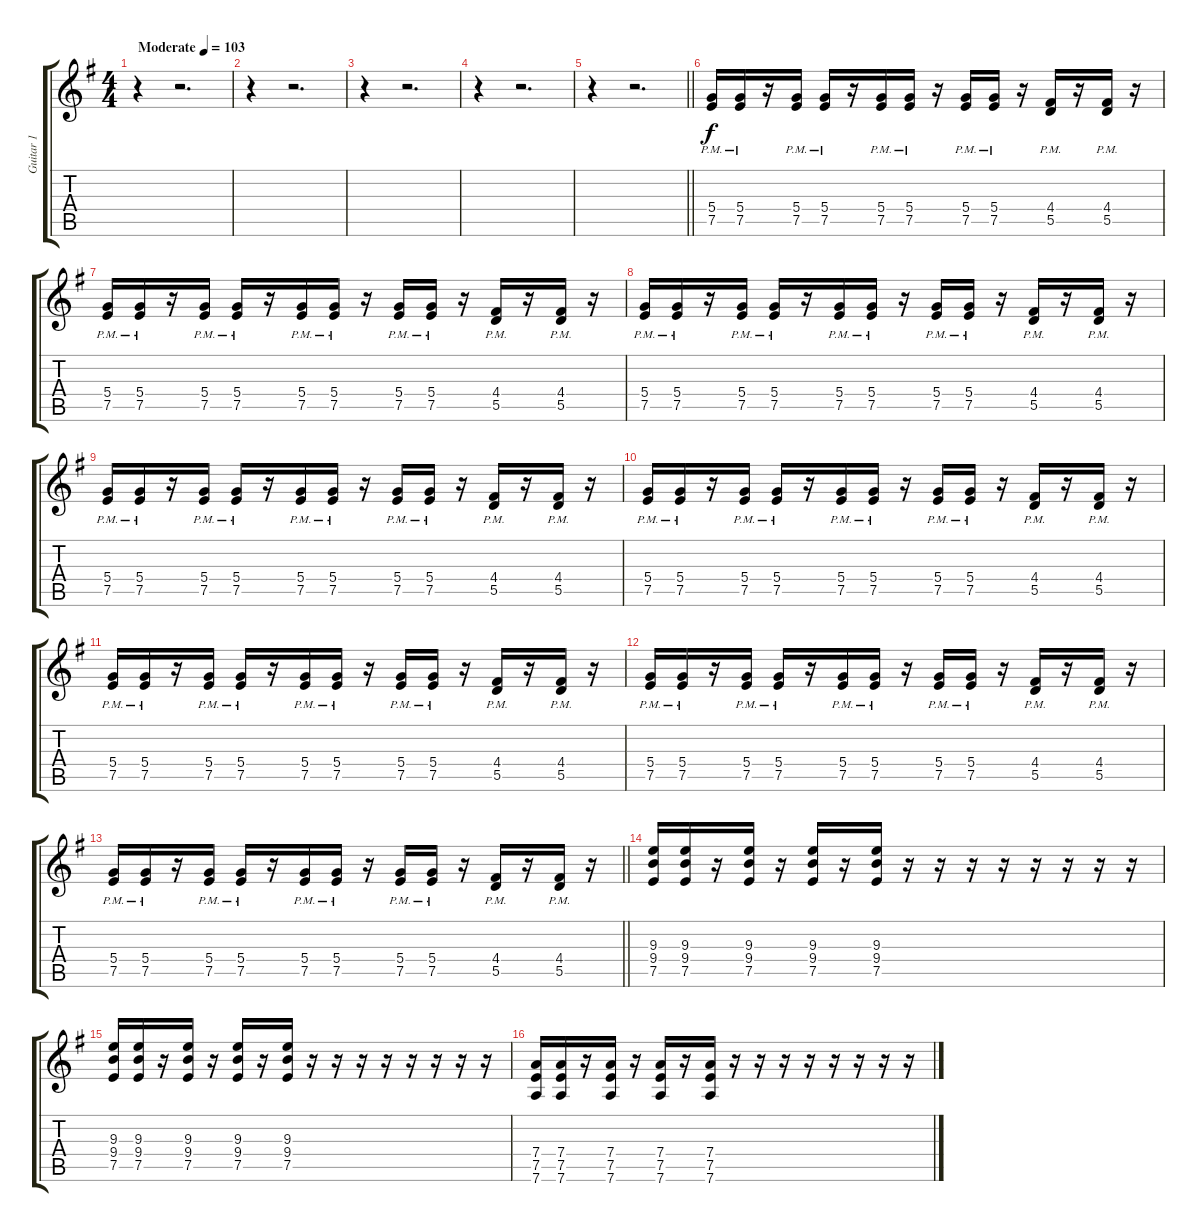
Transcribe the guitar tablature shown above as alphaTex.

\track ("Guitar 1" "Guitar 1") {instrument distortionguitar}
\staff {score tabs}
\tuning (E4 B3 G3 D3 A2 D2) {hide}
\ts (4 4)
\tempo (103 "Moderate")
\clef g2
\ks eminor
r.4{dy f instrument distortionguitar} r.2{d} |
r.4 r.2{d} |
r.4 r.2{d} |
r.4 r.2{d} |
\barLineRight lightlight
r.4 r.2{d} |
(5.4{pm} 7.5{pm}).16 (5.4{pm} 7.5{pm}).16 r.16 (5.4{pm} 7.5{pm}).16 (5.4{pm} 7.5{pm}).16 r.16 (5.4{pm} 7.5{pm}).16 (5.4{pm} 7.5{pm}).16 r.16 (5.4{pm} 7.5{pm}).16 (5.4{pm} 7.5{pm}).16 r.16 (4.4{pm} 5.5{pm}).16 r.16 (4.4{pm} 5.5{pm}).16 r.16 |
(5.4{pm} 7.5{pm}).16 (5.4{pm} 7.5{pm}).16 r.16 (5.4{pm} 7.5{pm}).16 (5.4{pm} 7.5{pm}).16 r.16 (5.4{pm} 7.5{pm}).16 (5.4{pm} 7.5{pm}).16 r.16 (5.4{pm} 7.5{pm}).16 (5.4{pm} 7.5{pm}).16 r.16 (4.4{pm} 5.5{pm}).16 r.16 (4.4{pm} 5.5{pm}).16 r.16 |
(5.4{pm} 7.5{pm}).16 (5.4{pm} 7.5{pm}).16 r.16 (5.4{pm} 7.5{pm}).16 (5.4{pm} 7.5{pm}).16 r.16 (5.4{pm} 7.5{pm}).16 (5.4{pm} 7.5{pm}).16 r.16 (5.4{pm} 7.5{pm}).16 (5.4{pm} 7.5{pm}).16 r.16 (4.4{pm} 5.5{pm}).16 r.16 (4.4{pm} 5.5{pm}).16 r.16 |
(5.4{pm} 7.5{pm}).16 (5.4{pm} 7.5{pm}).16 r.16 (5.4{pm} 7.5{pm}).16 (5.4{pm} 7.5{pm}).16 r.16 (5.4{pm} 7.5{pm}).16 (5.4{pm} 7.5{pm}).16 r.16 (5.4{pm} 7.5{pm}).16 (5.4{pm} 7.5{pm}).16 r.16 (4.4{pm} 5.5{pm}).16 r.16 (4.4{pm} 5.5{pm}).16 r.16 |
(5.4{pm} 7.5{pm}).16 (5.4{pm} 7.5{pm}).16 r.16 (5.4{pm} 7.5{pm}).16 (5.4{pm} 7.5{pm}).16 r.16 (5.4{pm} 7.5{pm}).16 (5.4{pm} 7.5{pm}).16 r.16 (5.4{pm} 7.5{pm}).16 (5.4{pm} 7.5{pm}).16 r.16 (4.4{pm} 5.5{pm}).16 r.16 (4.4{pm} 5.5{pm}).16 r.16 |
(5.4{pm} 7.5{pm}).16 (5.4{pm} 7.5{pm}).16 r.16 (5.4{pm} 7.5{pm}).16 (5.4{pm} 7.5{pm}).16 r.16 (5.4{pm} 7.5{pm}).16 (5.4{pm} 7.5{pm}).16 r.16 (5.4{pm} 7.5{pm}).16 (5.4{pm} 7.5{pm}).16 r.16 (4.4{pm} 5.5{pm}).16 r.16 (4.4{pm} 5.5{pm}).16 r.16 |
(5.4{pm} 7.5{pm}).16 (5.4{pm} 7.5{pm}).16 r.16 (5.4{pm} 7.5{pm}).16 (5.4{pm} 7.5{pm}).16 r.16 (5.4{pm} 7.5{pm}).16 (5.4{pm} 7.5{pm}).16 r.16 (5.4{pm} 7.5{pm}).16 (5.4{pm} 7.5{pm}).16 r.16 (4.4{pm} 5.5{pm}).16 r.16 (4.4{pm} 5.5{pm}).16 r.16 |
\barLineRight lightlight
(5.4{pm} 7.5{pm}).16 (5.4{pm} 7.5{pm}).16 r.16 (5.4{pm} 7.5{pm}).16 (5.4{pm} 7.5{pm}).16 r.16 (5.4{pm} 7.5{pm}).16 (5.4{pm} 7.5{pm}).16 r.16 (5.4{pm} 7.5{pm}).16 (5.4{pm} 7.5{pm}).16 r.16 (4.4{pm} 5.5{pm}).16 r.16 (4.4{pm} 5.5{pm}).16 r.16 |
(9.3 9.4 7.5).16 (9.3 9.4 7.5).16 r.16 (9.3 9.4 7.5).16 r.16 (9.3 9.4 7.5).16 r.16 (9.3 9.4 7.5).16 r.16 r.16 r.16 r.16 r.16 r.16 r.16 r.16 |
(9.3 9.4 7.5).16 (9.3 9.4 7.5).16 r.16 (9.3 9.4 7.5).16 r.16 (9.3 9.4 7.5).16 r.16 (9.3 9.4 7.5).16 r.16 r.16 r.16 r.16 r.16 r.16 r.16 r.16 |
(7.4 7.5 7.6).16 (7.4 7.5 7.6).16 r.16 (7.4 7.5 7.6).16 r.16 (7.4 7.5 7.6).16 r.16 (7.4 7.5 7.6).16 r.16 r.16 r.16 r.16 r.16 r.16 r.16 r.16
